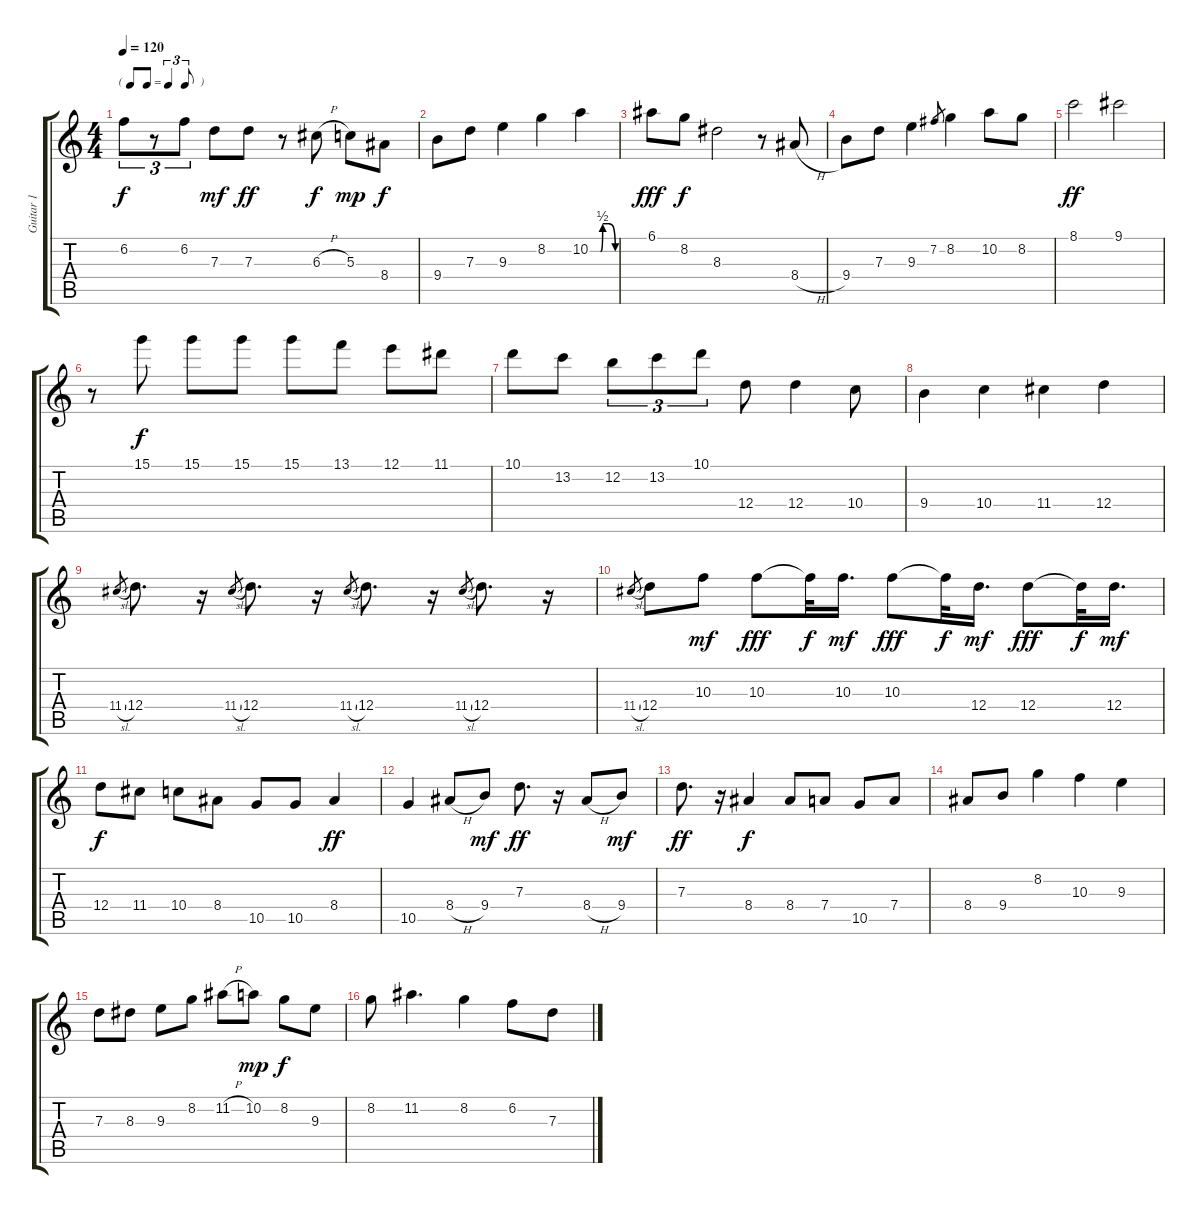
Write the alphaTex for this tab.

\track ("Guitar 1" "Guitar 1") {instrument electricguitarjazz}
\staff {score tabs}
\tuning (E4 B3 G3 D3 A2 E2) {hide}
\ts (4 4)
\tf triplet8th
\tempo 120
\clef g2
\ks c
6.2.8{tu (3 2) dy f} r.8{tu (3 2)} 6.2.8{tu (3 2)} 7.3.8{dy mf} 7.3.8{dy ff} r.8 6.3{h}.8{dy f} 5.3.8{dy mp} 8.4.8{dy f} |
9.4.8 7.3.8 9.3.4 8.2.4 10.2{be (custom 0 0 15 0 25 0 30 2 45 2 60 0)}.4 |
6.1{t}.8{dy fff} 8.2.8{dy f} 8.3.2 r.8 8.4{h}.8 |
9.4.8 7.3.8 9.3.4 7.2.8{gr} 8.2.4 10.2.8 8.2.8 |
8.1.2{dy ff} 9.1.2 |
r.8 15.1.8{dy f} 15.1.8 15.1.8 15.1.8 13.1.8 12.1.8 11.1.8 |
10.1.8 13.2.8 12.2.8{tu (3 2)} 13.2.8{tu (3 2)} 10.1.8{tu (3 2)} 12.4.8 12.4.4 10.4.8 |
9.4.4 10.4.4 11.4.4 12.4.4 |
11.4{sl}.8{gr} 12.4.8{d} r.16 11.4{sl}.8{gr} 12.4.8{d} r.16 11.4{sl}.8{gr} 12.4.8{d} r.16 11.4{sl}.8{gr} 12.4.8{d} r.16 |
11.4{sl}.8{gr} 12.4.8 10.3.8{dy mf} 10.3.8{dy fff} 10.3{t}.32{dy f} 10.3.16{d dy mf} 10.3.8{dy fff} 10.3{t}.32{dy f} 12.4.16{d dy mf} 12.4.8{dy fff} 12.4{t}.32{dy f} 12.4.16{d dy mf} |
12.4.8{dy f} 11.4.8 10.4.8 8.4.8 10.5.8 10.5.8 8.4.4{dy ff} |
10.5.4 8.4{h}.8 9.4.8{dy mf} 7.3.8{d dy ff} r.16 8.4{h}.8 9.4.8{dy mf} |
7.3.8{d dy ff} r.16 8.4.4{dy f} 8.4.8 7.4.8 10.5.8 7.4.8 |
8.4.8 9.4.8 8.2.4 10.3.4 9.3.4 |
7.3.8 8.3.8 9.3.8 8.2.8 11.2{h}.8 10.2.8{dy mp} 8.2.8{dy f} 9.3.8 |
8.2.8 11.2.4{d} 8.2.4 6.2.8 7.3.8
